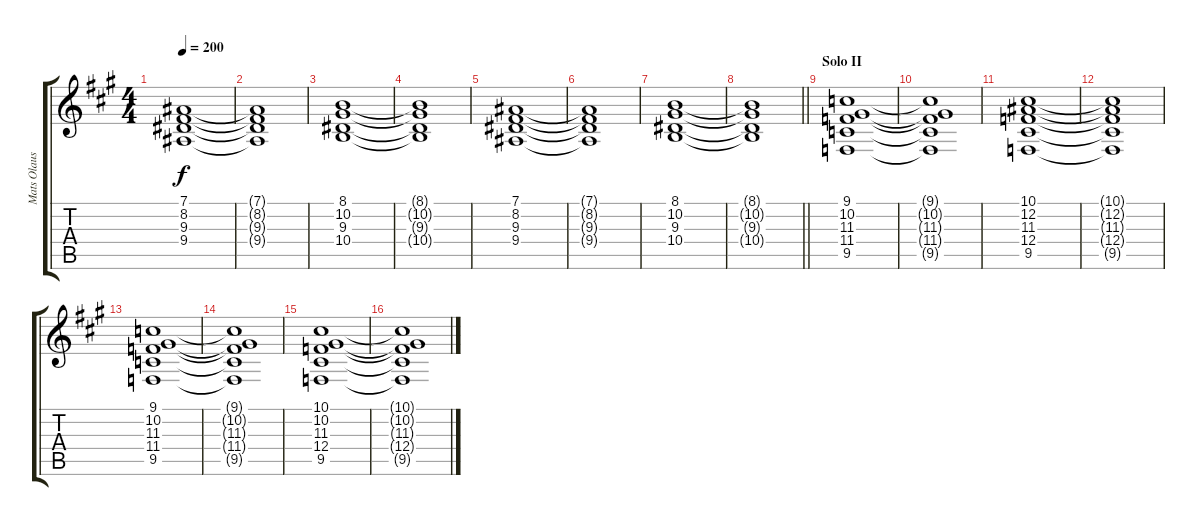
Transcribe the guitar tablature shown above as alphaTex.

\track ("Mats Olausson" "Mats Olaus") {instrument stringensemble1}
\staff {score tabs}
\tuning (Eb4 Bb3 Gb3 Db3 Ab2 Eb2) {hide}
\ts (4 4)
\tempo 200
\clef g2
\ks a
(7.1 8.2 9.3 9.4).1{dy f} |
(7.1{t} 8.2{t} 9.3{t} 9.4{t}).1 |
(8.1 10.2 9.3 10.4).1 |
(8.1{t} 10.2{t} 9.3{t} 10.4{t}).1 |
(7.1 8.2 9.3 9.4).1 |
(7.1{t} 8.2{t} 9.3{t} 9.4{t}).1 |
(8.1 10.2 9.3 10.4).1 |
\barLineRight lightlight
(8.1{t} 10.2{t} 9.3{t} 10.4{t}).1 |
\section ("" "Solo II")
(9.1 10.2 11.3 11.4 9.5).1 |
(9.1{t} 10.2{t} 11.3{t} 11.4{t} 9.5{t}).1 |
(10.1 12.2 11.3 12.4 9.5).1 |
(10.1{t} 12.2{t} 11.3{t} 12.4{t} 9.5{t}).1 |
(9.1 10.2 11.3 11.4 9.5).1 |
(9.1{t} 10.2{t} 11.3{t} 11.4{t} 9.5{t}).1 |
(10.1 10.2 11.3 12.4 9.5).1 |
(10.1{t} 10.2{t} 11.3{t} 12.4{t} 9.5{t}).1
